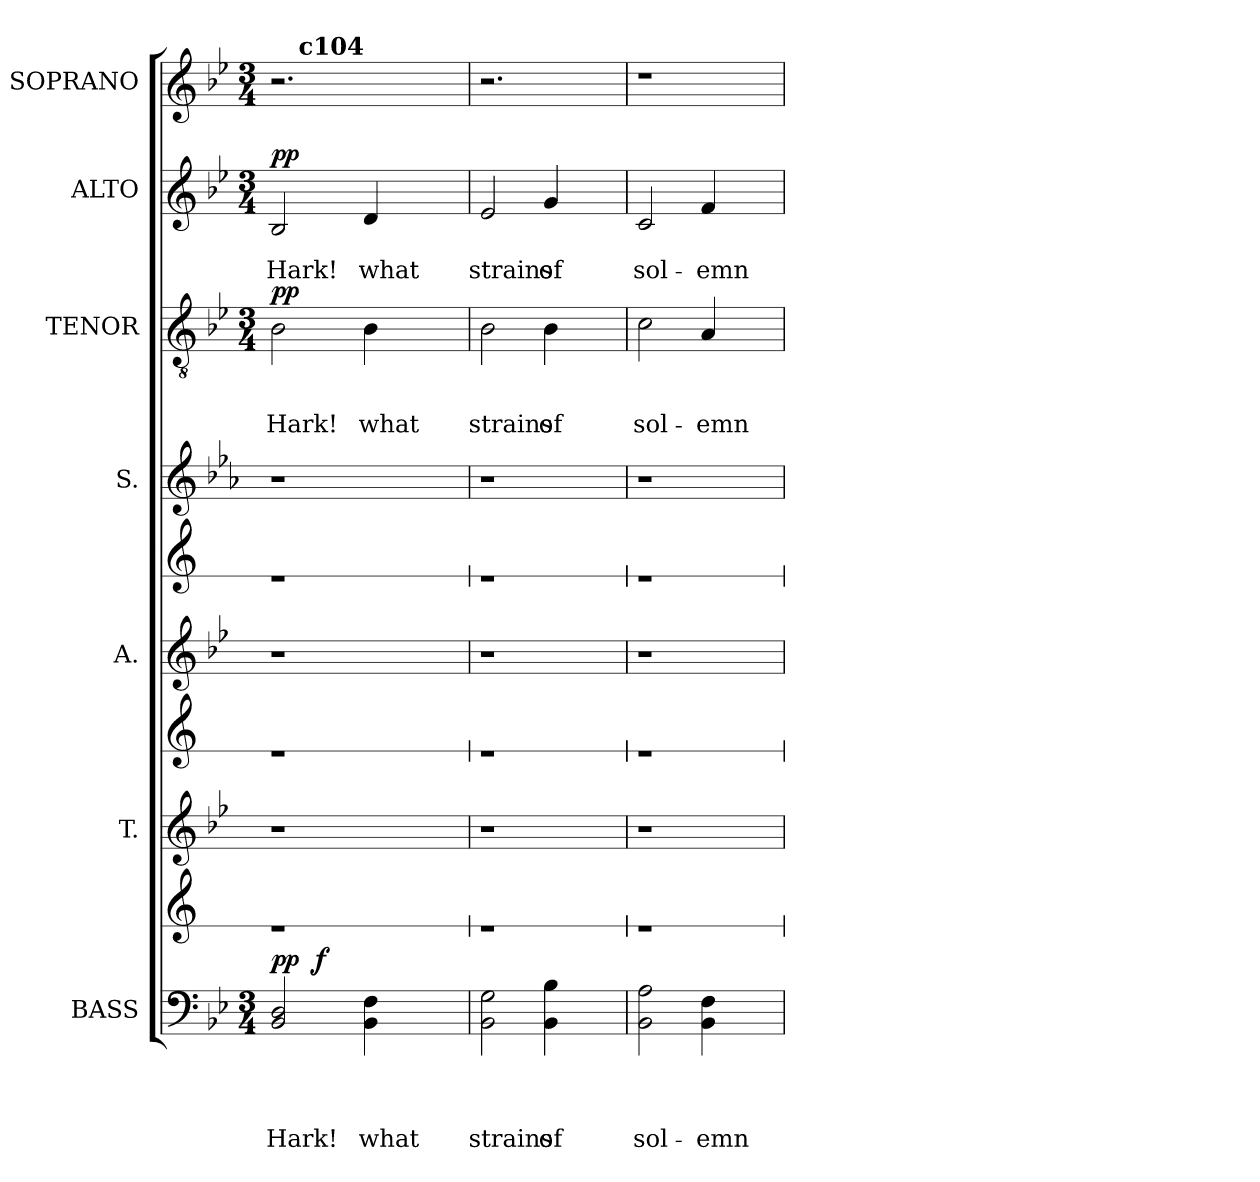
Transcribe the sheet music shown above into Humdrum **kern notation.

**kern	**text	**text	**text	**text	**dynam	**kern	**kern	**kern	**kern	**kern	**kern	**kern	**text	**text	**text	**dynam	**kern	**text	**text	**dynam	**kern
*part10	*part10	*part10	*part10	*part10	*part10	*part9	*part8	*part7	*part6	*part5	*part4	*part3	*part3	*part3	*part3	*part3	*part2	*part2	*part2	*part2	*part1
*staff10	*staff10	*staff10	*staff10	*staff10	*staff10	*staff9	*staff8	*staff7	*staff6	*staff5	*staff4	*staff3	*staff3	*staff3	*staff3	*staff3	*staff2	*staff2	*staff2	*staff2	*staff1
*I"BASS	*	*	*	*	*	*	*I"T.	*	*I"A.	*	*I"S.	*I"TENOR	*	*	*	*	*I"ALTO	*	*	*	*I"SOPRANO
*I'B.	*	*	*	*	*	*	*I'T.	*	*I'A.	*	*I'S.	*I'T.	*	*	*	*	*I'A.	*	*	*	*I'S.
*	*	*	*	*	*	*stria1	*stria4	*stria1	*stria4	*stria1	*stria4	*	*	*	*	*	*	*	*	*	*
*clefF4	*	*	*	*	*	*clefG2	*clefG2	*clefG2	*clefG2	*clefG2	*clefG2	*clefGv2	*	*	*	*	*clefG2	*	*	*	*clefG2
*	*	*	*	*	*	*ITrd1c2	*	*ITrd1c2	*	*ITrd1c2	*ITrd3c5	*	*	*	*	*	*	*	*	*	*
*k[b-e-]	*	*	*	*	*	*k[b-e-]	*k[b-e-]	*k[b-e-]	*k[b-e-]	*k[b-e-]	*k[b-e-]	*k[b-e-]	*	*	*	*	*k[b-e-]	*	*	*	*k[b-e-]
*B-:	*	*	*	*	*	*B-:	*B-:	*B-:	*B-:	*B-:	*B-:	*B-:	*	*	*	*	*B-:	*	*	*	*B-:
*M3/4	*	*	*	*	*	*	*	*	*	*	*	*M3/4	*	*	*	*	*M3/4	*	*	*	*M3/4
=1	=1	=1	=1	=1	=1	=1	=1	=1	=1	=1	=1	=1	=1	=1	=1	=1	=1	=1	=1	=1	=1
!	!	!	!	!	!	!	!	!	!	!	!	!	!	!	!	!	!	!	!	!	!LO:TX:a:B:t=Sostenuto
!	!	!	!	!LO:LY:b	!LO:DY:a	!	!	!	!	!	!	!	!	!	!LO:LY:b	!LO:DY:a	!	!	!LO:LY:b	!LO:DY:a	!LO:N:vis=1
*^	*	*	*	*	*	*	*	*	*	*	*	*	*	*	*	*	*	*	*	*	*^
*	*	*	*	*	*	*	*	*	*	*	*	*	*	*	*	*	*	*	*	*	*	*	*^
2BB-/< 2D/<	8.ryy	.	.	.	Hark!	pp	1r	1r	1r	1r	1r	1r	2B-\	.	.	Hark!	pp	2B-/	.	Hark!	pp	2.r	8ryy	2ryy
!	!	!	!	!	!	!	!	!	!	!	!	!	!	!	!	!	!	!	!	!	!	!	!LO:TX:a:B:t=c104	!
.	.	.	.	.	.	.	.	.	.	.	.	.	.	.	.	.	.	.	.	.	.	.	2..ryy	.
!	!	!	!	!	!	!LO:DY:a	!	!	!	!	!	!	!	!	!	!	!	!	!	!	!	!	!	!
.	2ryy	.	.	.	.	f	.	.	.	.	.	.	.	.	.	.	.	.	.	.	.	.	.	.
*	*	*	*	*	*	*	*	*	*	*	*	*	*	*	*	*	*	*	*	*	*	*MM156	*	*
!	!	!	!	!	!LO:LY:b	!	!	!	!	!	!	!	!	!	!	!LO:LY:b	!	!	!	!LO:LY:b	!	!	!	!
4BB-\ 4F\	.	.	.	.	what	.	.	.	.	.	.	.	4B-\	.	.	what	.	4d/	.	what	.	.	.	2ryy
.	4ryy	.	.	.	.	.	.	.	.	.	.	.	.	.	.	.	.	.	.	.	.	.	.	.
4ryy	.	.	.	.	.	.	.	.	.	.	.	.	4ryy	.	.	.	.	4ryy	.	.	.	4ryy	.	.
.	16ryy	.	.	.	.	.	.	.	.	.	.	.	.	.	.	.	.	.	.	.	.	.	.	.
=2	=2	=2	=2	=2	=2	=2	=2	=2	=2	=2	=2	=2	=2	=2	=2	=2	=2	=2	=2	=2	=2	=2	=2	=2
!	!	!	!	!	!LO:LY:b	!	!	!	!	!	!	!	!	!	!	!LO:LY:b	!	!	!	!LO:LY:b	!	!LO:N:vis=1	!	!
*v	*v	*	*	*	*	*	*	*	*	*	*	*	*	*	*	*	*	*	*	*	*	*v	*v	*v
2BB-\ 2G\	.	.	.	strains	.	1r	1r	1r	1r	1r	1r	2B-\	.	.	strains	.	2e-/	.	strains	.	2.r
!	!	!	!	!LO:LY:b	!	!	!	!	!	!	!	!	!	!	!LO:LY:b	!	!	!	!LO:LY:b	!	!
4BB-\ 4B-\	.	.	.	of	.	.	.	.	.	.	.	4B-\	.	.	of	.	4g/	.	of	.	.
4ryy	.	.	.	.	.	.	.	.	.	.	.	4ryy	.	.	.	.	4ryy	.	.	.	4ryy
=3	=3	=3	=3	=3	=3	=3	=3	=3	=3	=3	=3	=3	=3	=3	=3	=3	=3	=3	=3	=3	=3
!	!	!	!	!LO:LY:b	!	!	!	!	!	!	!	!	!	!	!LO:LY:b	!	!	!	!LO:LY:b	!	!LO:N:vis=1
2BB-\ 2A\	.	.	.	sol-	.	1r	1r	1r	1r	1r	1r	2c\	.	.	sol-	.	2c/	.	sol-	.	2.r
!	!	!	!	!LO:LY:b	!	!	!	!	!	!	!	!	!	!	!LO:LY:b	!	!	!	!LO:LY:b	!	!
4BB-\ 4F\	.	.	.	-emn	.	.	.	.	.	.	.	4A/	.	.	-emn	.	4f/	.	-emn	.	.
4ryy	.	.	.	.	.	.	.	.	.	.	.	4ryy	.	.	.	.	4ryy	.	.	.	4ryy
=	=	=	=	=	=	=	=	=	=	=	=	=	=	=	=	=	=	=	=	=	=
*-	*-	*-	*-	*-	*-	*-	*-	*-	*-	*-	*-	*-	*-	*-	*-	*-	*-	*-	*-	*-	*-
